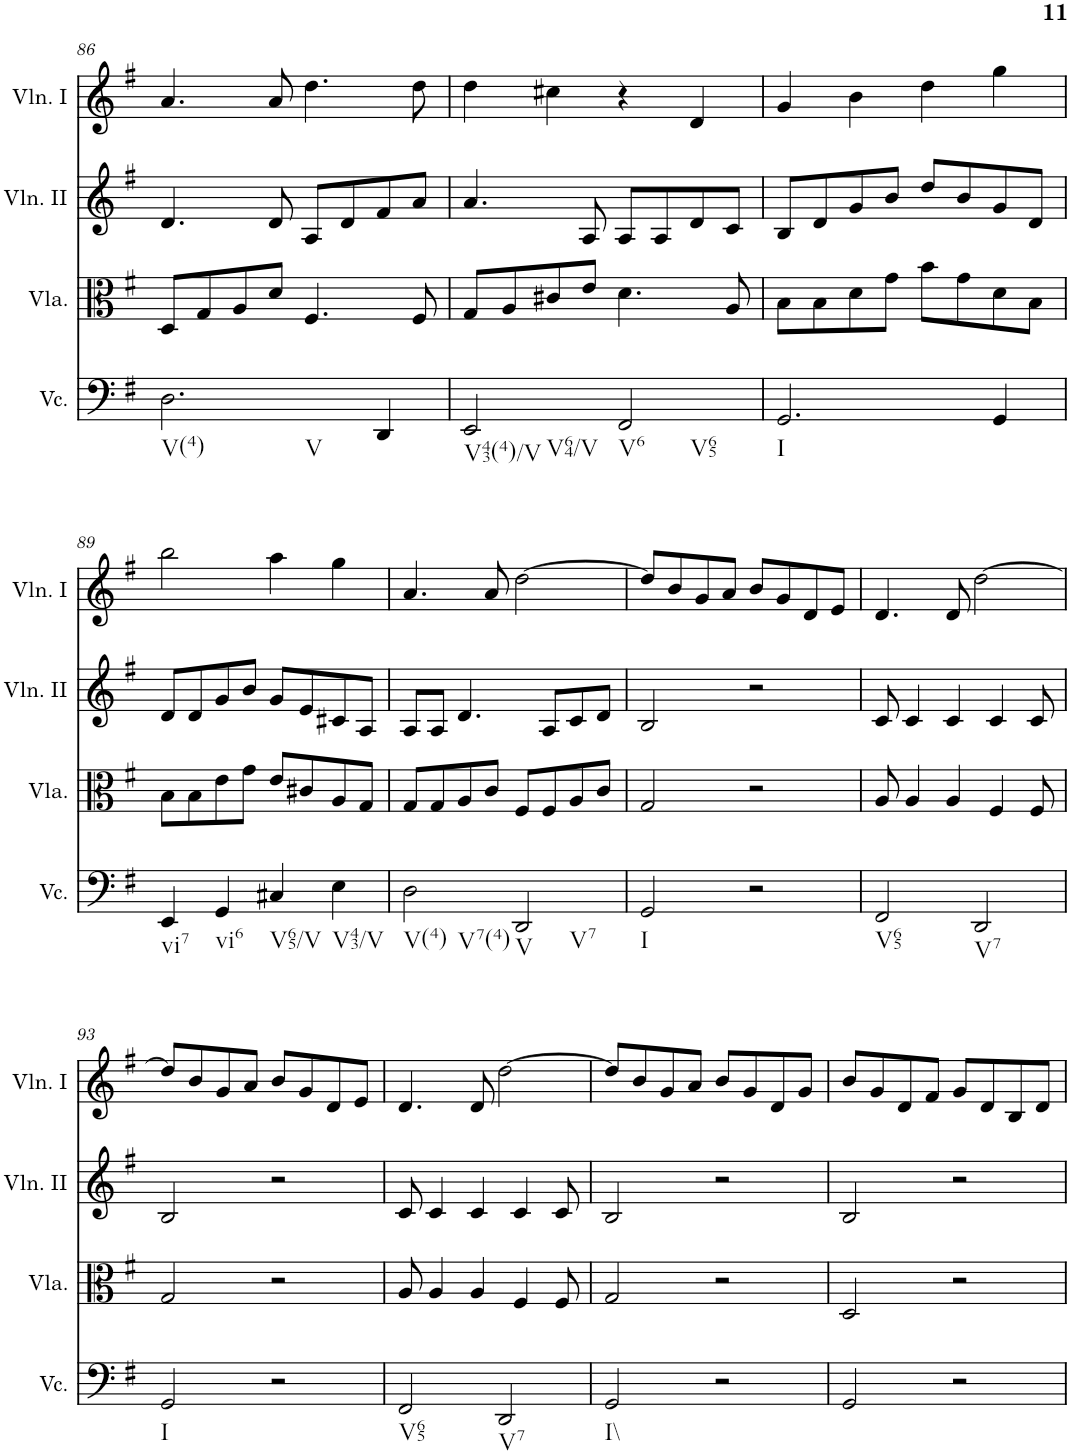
**kern	**kern	**kern	**kern
*part4	*part3	*part2	*part1
*staff4	*staff3	*staff2	*staff1
*I"Violoncello	*I"Viola	*I"Violino II	*I"Violino I
*I'Vc.	*I'Vla.	*I'Vln. II	*I'Vln. I
!!LO:PB:g=z
*clefF4	*clefC3	*clefG2	*clefG2
*k[f#]	*k[f#]	*k[f#]	*k[f#]
*M4/4	*M4/4	*M4/4	*M4/4
=86	=86	=86	=86
!LO:TX:b:t=V(4)	!	!	!
!LO:TX:b:t=V	!	!	!
2.D\	8D/L	4.d/	4.a/
.	8G/	.	.
.	8A/	.	.
.	8d/J	8d/	8a/
.	4.F#/	8A/L	4.dd\
.	.	8d/	.
4DD/	.	8f#/	.
.	8F#/	8a/J	8dd\
=87	=87	=87	=87
!LO:TX:b:t=V43(4)/V	!	!	!
!LO:TX:b:t=V64/V	!	!	!
2EE/	8G/L	4.a/	4dd\
.	8A/	.	.
.	8c#X/	.	4cc#X\
.	8e/J	8A/	.
!LO:TX:b:t=V6	!	!	!
!LO:TX:b:t=V65	!	!	!
2FF#/	4.d\	8A/L	4r
.	.	8A/	.
.	.	8d/	4d/
.	8A/	8c/J	.
=88	=88	=88	=88
!LO:TX:b:t=I	!	!	!
2.GG/	8B\L	8B/L	4g/
.	8B\	8d/	.
.	8d\	8g/	4b\
.	8g\J	8b/J	.
.	8b\L	8dd/L	4dd\
.	8g\	8b/	.
4GG/	8d\	8g/	4gg\
.	8B\J	8d/J	.
!!LO:LB:g=z
=89	=89	=89	=89
!LO:TX:b:t=vi7	!	!	!
4EE/	8B\L	8d/L	2bb\
.	8B\	8d/	.
!LO:TX:b:t=vi6	!	!	!
4GG/	8e\	8g/	.
.	8g\J	8b/J	.
!LO:TX:b:t=V65/V	!	!	!
4C#X/	8e/L	8g/L	4aa\
.	8c#X/	8e/	.
!LO:TX:b:t=V43/V	!	!	!
4E\	8A/	8c#X/	4gg\
.	8G/J	8A/J	.
=90	=90	=90	=90
!LO:TX:b:t=V(4)	!	!	!
!LO:TX:b:t=V7(4)	!	!	!
2D\	8G/L	8A/L	4.a/
.	8G/	8A/J	.
.	8A/	4.d/	.
.	8c/J	.	8a/
!LO:TX:b:t=V	!	!	!
!LO:TX:b:t=V7	!	!	!
2DD/	8F#/L	.	[2dd\
.	8F#/	8A/L	.
.	8A/	8c/	.
.	8c/J	8d/J	.
=91	=91	=91	=91
!LO:TX:b:t=I	!	!	!
2GG/	2G/	2B/	8dd/L]
.	.	.	8b/
.	.	.	8g/
.	.	.	8a/J
2r	2r	2r	8b/L
.	.	.	8g/
.	.	.	8d/
.	.	.	8e/J
=92	=92	=92	=92
!LO:TX:b:t=V65	!	!	!
2FF#/	8A/	8c/	4.d/
.	4A/	4c/	.
.	4A/	4c/	8d/
!LO:TX:b:t=V7	!	!	!
2DD/	.	.	[2dd\
.	4F#/	4c/	.
.	8F#/	8c/	.
!!LO:LB:g=z
=93	=93	=93	=93
!LO:TX:b:t=I	!	!	!
2GG/	2G/	2B/	8dd/L]
.	.	.	8b/
.	.	.	8g/
.	.	.	8a/J
2r	2r	2r	8b/L
.	.	.	8g/
.	.	.	8d/
.	.	.	8e/J
=94	=94	=94	=94
!LO:TX:b:t=V65	!	!	!
2FF#/	8A/	8c/	4.d/
.	4A/	4c/	.
.	4A/	4c/	8d/
!LO:TX:b:t=V7	!	!	!
2DD/	.	.	[2dd\
.	4F#/	4c/	.
.	8F#/	8c/	.
=95	=95	=95	=95
!LO:TX:b:t=I\\	!	!	!
2GG/	2G/	2B/	8dd/L]
.	.	.	8b/
.	.	.	8g/
.	.	.	8a/J
2r	2r	2r	8b/L
.	.	.	8g/
.	.	.	8d/
.	.	.	8g/J
=96	=96	=96	=96
2GG/	2D/	2B/	8b/L
.	.	.	8g/
.	.	.	8d/
.	.	.	8f#/J
2r	2r	2r	8g/L
.	.	.	8d/
.	.	.	8B/
.	.	.	8d/J
=	=	=	=
*-	*-	*-	*-
